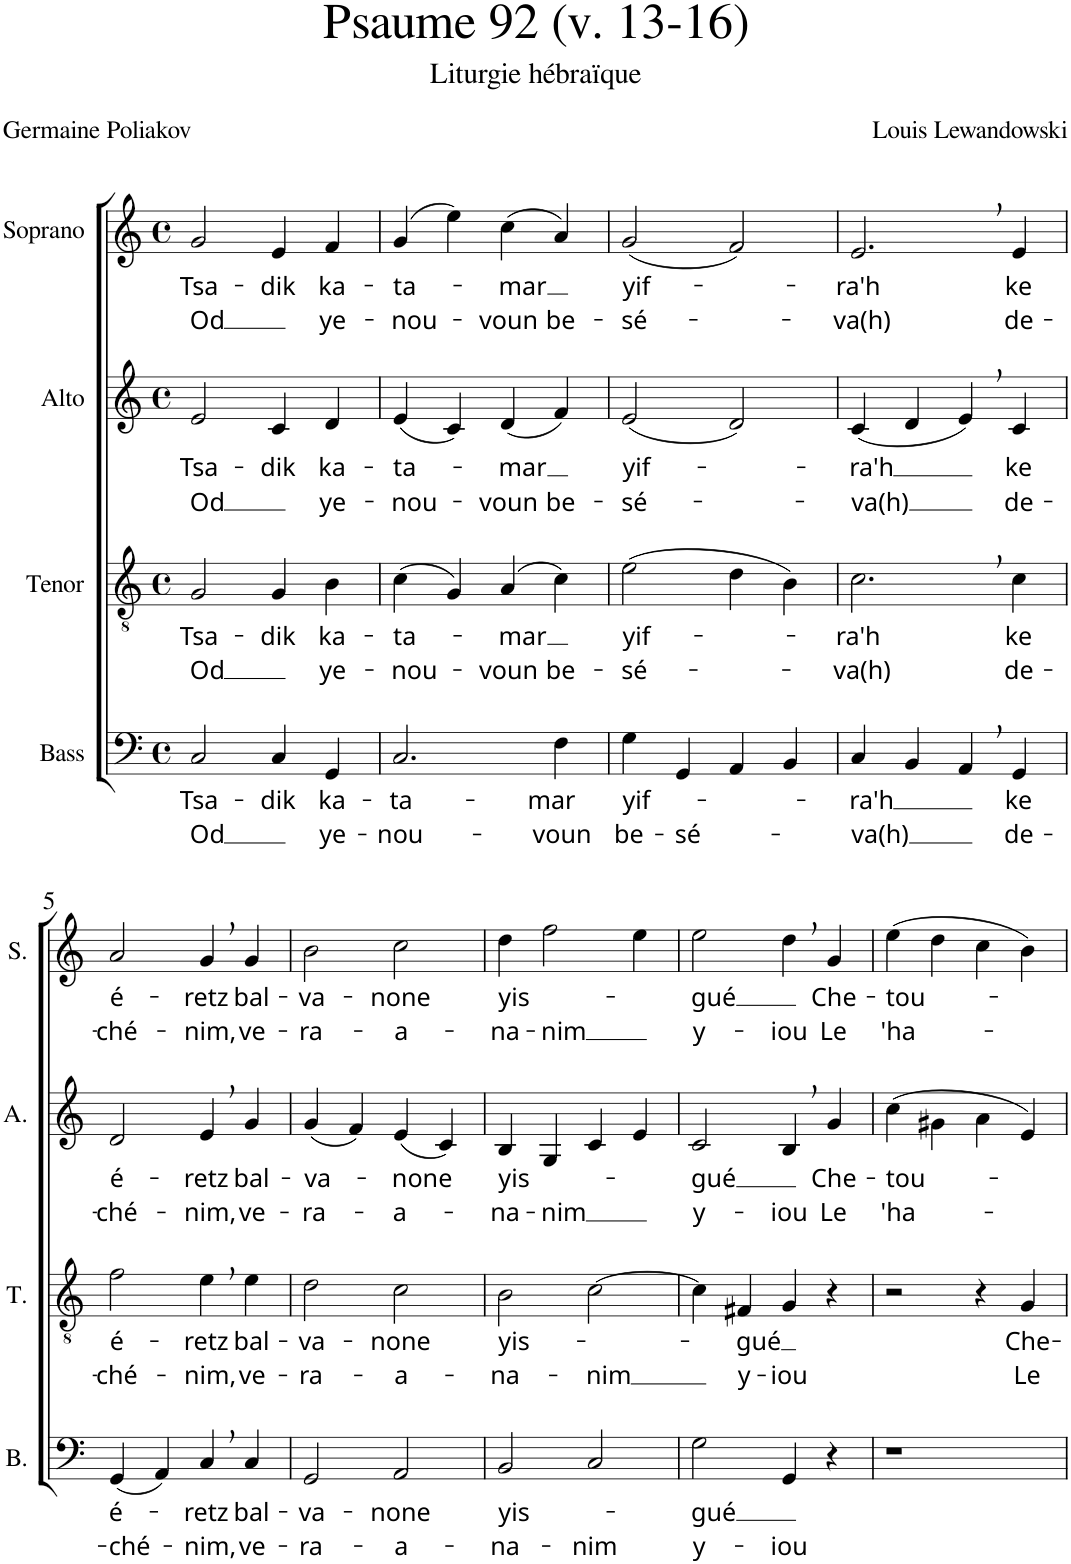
**kern	**text	**text	**kern	**text	**text	**kern	**text	**text	**kern	**text	**text
*part4	*part4	*part4	*part3	*part3	*part3	*part2	*part2	*part2	*part1	*part1	*part1
*staff4	*staff4	*staff4	*staff3	*staff3	*staff3	*staff2	*staff2	*staff2	*staff1	*staff1	*staff1
*I"Bass	*	*	*I"Tenor	*	*	*I"Alto	*	*	*I"Soprano	*	*
*I'B.	*	*	*I'T.	*	*	*I'A.	*	*	*I'S.	*	*
*clefF4	*	*	*clefGv2	*	*	*clefG2	*	*	*clefG2	*	*
*k[]	*	*	*k[]	*	*	*k[]	*	*	*k[]	*	*
*M4/4	*	*	*M4/4	*	*	*M4/4	*	*	*M4/4	*	*
*met(c)	*	*	*met(c)	*	*	*met(c)	*	*	*met(c)	*	*
=1	=1	=1	=1	=1	=1	=1	=1	=1	=1	=1	=1
!	!LO:LY:b	!LO:LY:b	!	!LO:LY:b	!LO:LY:b	!	!LO:LY:b	!LO:LY:b	!	!LO:LY:b	!LO:LY:b
2C/	Tsa-	Od	2G/	Tsa-	Od	2e/	Tsa-	Od	2g/	Tsa-	Od
!	!LO:LY:b	!	!	!LO:LY:b	!	!	!LO:LY:b	!	!	!LO:LY:b	!
4C/	-dik	.	4G/	-dik	.	4c/	-dik	.	4e/	-dik	.
!	!LO:LY:b	!LO:LY:b	!	!LO:LY:b	!LO:LY:b	!	!LO:LY:b	!LO:LY:b	!	!LO:LY:b	!LO:LY:b
4GG/	ka-	ye-	4B\	ka-	ye-	4d/	ka-	ye-	4f/	ka-	ye-
=2	=2	=2	=2	=2	=2	=2	=2	=2	=2	=2	=2
!	!LO:LY:b	!LO:LY:b	!	!LO:LY:b	!LO:LY:b	!	!LO:LY:b	!LO:LY:b	!	!LO:LY:b	!LO:LY:b
2.C/	-ta-	-nou-	(4c\	-ta-	-nou-	(4e/	-ta-	-nou-	(4g/	-ta-	-nou-
.	.	.	4G/)	.	.	4c/)	.	.	4ee\)	.	.
!	!	!	!	!LO:LY:b	!LO:LY:b	!	!LO:LY:b	!LO:LY:b	!	!LO:LY:b	!LO:LY:b
.	.	.	(4A/	-mar	-voun	(4d/	-mar	-voun	(4cc\	-mar	-voun
!	!LO:LY:b	!LO:LY:b	!	!	!LO:LY:b	!	!	!LO:LY:b	!	!	!LO:LY:b
4F\	-mar	-voun	4c\)	.	be-	4f/)	.	be-	4a/)	.	be-
=3	=3	=3	=3	=3	=3	=3	=3	=3	=3	=3	=3
!	!LO:LY:b	!LO:LY:b	!	!LO:LY:b	!LO:LY:b	!	!LO:LY:b	!LO:LY:b	!	!LO:LY:b	!LO:LY:b
4G\	yif-	be-	(2e\	yif-	-sé-	(2e/	yif-	-sé-	(2g/	yif-	-sé-
!	!	!LO:LY:b	!	!	!	!	!	!	!	!	!
4GG/	.	-sé-	.	.	.	.	.	.	.	.	.
4AA/	.	.	4d\	.	.	2d/)	.	.	2f/)	.	.
4BB/	.	.	4B\)	.	.	.	.	.	.	.	.
=4	=4	=4	=4	=4	=4	=4	=4	=4	=4	=4	=4
!	!LO:LY:b	!LO:LY:b	!	!LO:LY:b	!LO:LY:b	!	!LO:LY:b	!LO:LY:b	!	!LO:LY:b	!LO:LY:b
4C/	-ra'h	-va(h)	2.c,\	-ra'h	-va(h)	(4c/	-ra'h	-va(h)	2.e,/	-ra'h	-va(h)
4BB/	.	.	.	.	.	4d/	.	.	.	.	.
4AA,/	.	.	.	.	.	4e,/)	.	.	.	.	.
!	!LO:LY:b	!LO:LY:b	!	!LO:LY:b	!LO:LY:b	!	!LO:LY:b	!LO:LY:b	!	!LO:LY:b	!LO:LY:b
4GG/	ke	de-	4c\	ke	de-	4c/	ke	de-	4e/	ke	de-
!!LO:LB:g=z
=5	=5	=5	=5	=5	=5	=5	=5	=5	=5	=5	=5
!	!LO:LY:b	!LO:LY:b	!	!LO:LY:b	!LO:LY:b	!	!LO:LY:b	!LO:LY:b	!	!LO:LY:b	!LO:LY:b
(4GG/	é-	-ché-	2f\	é-	-ché-	2d/	é-	-ché-	2a/	é-	-ché-
4AA/)	.	.	.	.	.	.	.	.	.	.	.
!	!LO:LY:b	!LO:LY:b	!	!LO:LY:b	!LO:LY:b	!	!LO:LY:b	!LO:LY:b	!	!LO:LY:b	!LO:LY:b
4C,/	-retz	-nim,	4e,\	-retz	-nim,	4e,/	-retz	-nim,	4g,/	-retz	-nim,
!	!LO:LY:b	!LO:LY:b	!	!LO:LY:b	!LO:LY:b	!	!LO:LY:b	!LO:LY:b	!	!LO:LY:b	!LO:LY:b
4C/	bal-	ve-	4e\	bal-	ve-	4g/	bal-	ve-	4g/	bal-	ve-
=6	=6	=6	=6	=6	=6	=6	=6	=6	=6	=6	=6
!	!LO:LY:b	!LO:LY:b	!	!LO:LY:b	!LO:LY:b	!	!LO:LY:b	!LO:LY:b	!	!LO:LY:b	!LO:LY:b
2GG/	-va-	-ra-	2d\	-va-	-ra-	(4g/	-va-	-ra-	2b\	-va-	-ra-
.	.	.	.	.	.	4f/)	.	.	.	.	.
!	!LO:LY:b	!LO:LY:b	!	!LO:LY:b	!LO:LY:b	!	!LO:LY:b	!LO:LY:b	!	!LO:LY:b	!LO:LY:b
2AA/	-none	-a-	2c\	-none	-a-	(4e/	-none	-a-	2cc\	-none	-a-
.	.	.	.	.	.	4c/)	.	.	.	.	.
=7	=7	=7	=7	=7	=7	=7	=7	=7	=7	=7	=7
!	!LO:LY:b	!LO:LY:b	!	!LO:LY:b	!LO:LY:b	!	!LO:LY:b	!LO:LY:b	!	!LO:LY:b	!LO:LY:b
2BB/	yis-	-na-	2B\	yis-	-na-	4B/	yis-	-na-	4dd\	yis-	-na-
!	!	!	!	!	!	!	!	!LO:LY:b	!	!	!LO:LY:b
.	.	.	.	.	.	4G/	.	-nim	2ff\	.	-nim
!	!	!LO:LY:b	!	!	!LO:LY:b	!	!	!	!	!	!
2C/	.	-nim	[2c\	.	-nim	4c/	.	.	.	.	.
.	.	.	.	.	.	4e/	.	.	4ee\	.	.
=8	=8	=8	=8	=8	=8	=8	=8	=8	=8	=8	=8
!	!LO:LY:b	!LO:LY:b	!	!	!	!	!LO:LY:b	!LO:LY:b	!	!LO:LY:b	!LO:LY:b
2G\	-gué	y-	4c\]	.	.	2c/	-gué	y-	2ee\	-gué	y-
!	!	!	!	!LO:LY:b	!LO:LY:b	!	!	!	!	!	!
.	.	.	4F#X/	-gué	y-	.	.	.	.	.	.
!	!	!LO:LY:b	!	!	!LO:LY:b	!	!	!LO:LY:b	!	!	!LO:LY:b
4GG/	.	-iou	4G/	.	-iou	4B,/	.	-iou	4dd,\	.	-iou
!	!	!	!	!	!	!	!LO:LY:b	!LO:LY:b	!	!LO:LY:b	!LO:LY:b
4r	.	.	4r	.	.	4g/	Che-	Le	4g/	Che-	Le
=9	=9	=9	=9	=9	=9	=9	=9	=9	=9	=9	=9
!	!	!	!	!	!	!	!LO:LY:b	!LO:LY:b	!	!LO:LY:b	!LO:LY:b
1r	.	.	2r	.	.	(4cc\	-tou-	'ha-	(4ee\	-tou-	'ha-
.	.	.	.	.	.	4g#X\	.	.	4dd\	.	.
.	.	.	4r	.	.	4a\	.	.	4cc\	.	.
!	!	!	!	!LO:LY:b	!LO:LY:b	!	!	!	!	!	!
.	.	.	4G/	Che-	Le	4e/)	.	.	4b\)	.	.
=	=	=	=	=	=	=	=	=	=	=	=
*-	*-	*-	*-	*-	*-	*-	*-	*-	*-	*-	*-
